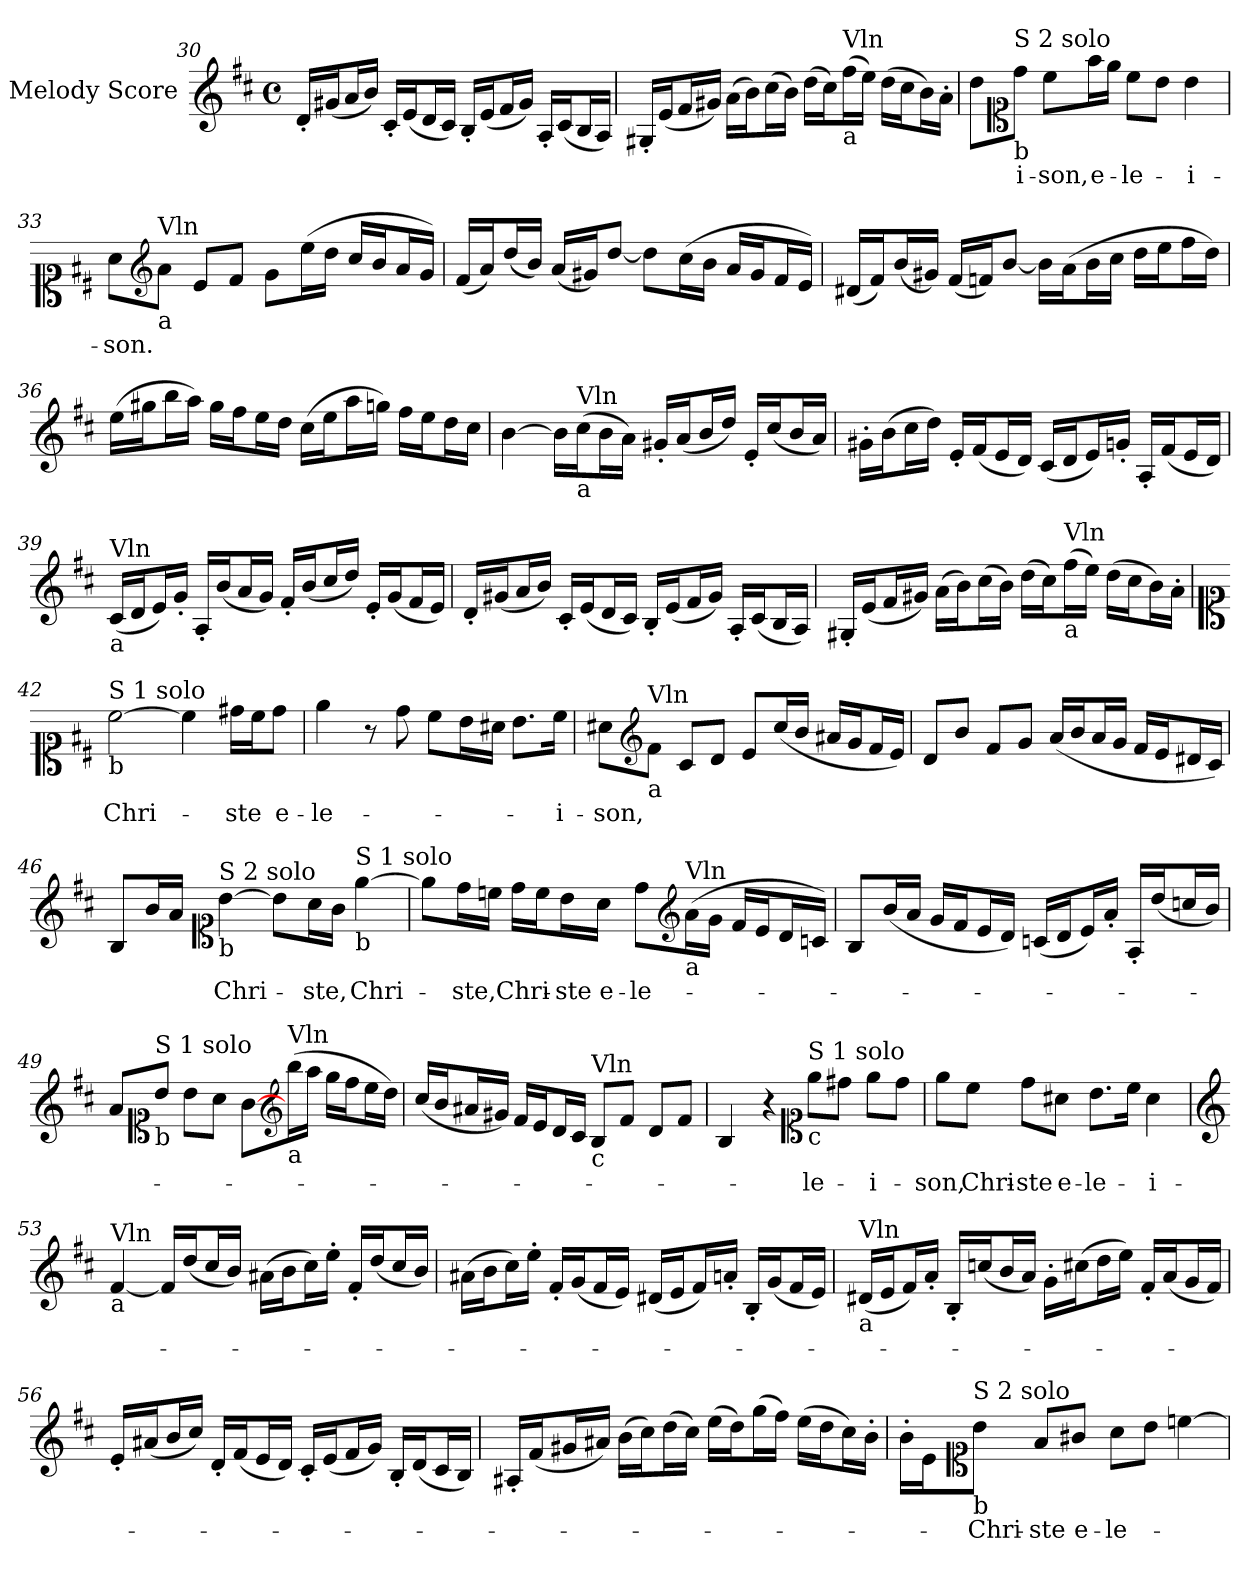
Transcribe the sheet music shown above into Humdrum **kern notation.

**kern	**text
*part1	*part1
*staff1	*staff1
*I"Melody Score	*
*clefG2	*
*k[f#c#]	*
*M4/4	*
*met(c)	*
=30	=30
16d'/LL	.
(16g#X/J	.
16a/L	.
16b/JJ)	.
16c#'/LL	.
(16e/J	.
16d/L	.
16c#/JJ)	.
16B'/LL	.
(16e/J	.
16f#/L	.
16g#/JJ)	.
16A'/LL	.
(16c#/J	.
16B/L	.
16A/JJ)	.
=31	=31
16G#X'/LL	.
(16e/J	.
16f#/L	.
16g#X/JJ)	.
(16a\LL	.
16b\J)	.
(16cc#\L	.
16b\JJ)	.
(16dd\LL	.
16cc#\J)	.
!LO:TX:a:t=Vln	!
!LO:TX:b:t=a	!
(16ff#\L	.
16ee\JJ)	.
(16dd\LL	.
16cc#\J	.
16b\L)	.
16a'\JJ	.
=32	=32
8dd\L	.
*clefC1	*
!LO:TX:a:t=S 2 solo	!
!LO:TX:b:t=b	!
!	!LO:LY:b
8dd\J	-i-
!	!LO:LY:b
8cc#\L	-son,
!	!LO:LY:b
16ff#\L	e-
16ee\JJ	.
!	!LO:LY:b
8cc#\L	-le-
8b\J	.
!	!LO:LY:b
4b\	-i-
=33	=33
!	!LO:LY:b
8a\L	-son.
*clefG2	*
!LO:TX:a:t=Vln	!
!LO:TX:b:t=a	!
8a\J	.
8e/L	.
8f#/J	.
8g\L	.
(16ee\L	.
16dd\JJ	.
16cc#/LL	.
16b/J	.
16a/L	.
16g/JJ)	.
=34	=34
(16f#/LL	.
16a/J)	.
(16dd/L	.
16b/JJ)	.
(16a/LL	.
16g#X/J)	.
[8dd/J	.
8dd\L]	.
(16cc#\L	.
16b\JJ	.
16a/LL	.
16g#/J	.
16f#/L	.
16e/JJ)	.
=35	=35
(16d#X/LL	.
16f#/J)	.
(16b/L	.
16g#X/JJ)	.
(16f#/LL	.
16fn/J)	.
[8b/J	.
16b\LL]	.
(16a\J	.
16b\L	.
16cc#\JJ	.
16dd\LL	.
16ee\J	.
16ff#\L	.
16dd\JJ)	.
=36	=36
(16ee\LL	.
16gg#X\J	.
16bb\L	.
16aa\JJ)	.
16gg#\LL	.
16ff#\J	.
16ee\L	.
16dd\JJ	.
(16cc#\LL	.
16ee\J	.
16aa\L	.
16ggn\JJ)	.
16ff#\LL	.
16ee\J	.
16dd\L	.
16cc#\JJ	.
=37	=37
[4b\	.
16b\LL]	.
!LO:TX:a:t=Vln	!
!LO:TX:b:t=a	!
(16cc#\J	.
16b\L	.
16a\JJ)	.
16g#X'/LL	.
(16a/J	.
16b/L	.
16dd/JJ)	.
16e'/LL	.
(16cc#/J	.
16b/L	.
16a/JJ)	.
=38	=38
16g#X'\LL	.
(16b\J	.
16cc#\L	.
16dd\JJ)	.
16e'/LL	.
(16f#/J	.
16e/L	.
16d/JJ)	.
(16c#/LL	.
16d/J	.
16e/L)	.
16gn'/JJ	.
16A'/LL	.
(16f#/J	.
16e/L	.
16d/JJ)	.
=39	=39
!LO:TX:a:t=Vln	!
!LO:TX:b:t=a	!
(16c#/LL	.
16d/J	.
16e/L)	.
16g'/JJ	.
16A'/LL	.
(16b/J	.
16a/L	.
16g/JJ)	.
16f#'/LL	.
(16b/J	.
16cc#/L	.
16dd/JJ)	.
16e'/LL	.
(16g/J	.
16f#/L	.
16e/JJ)	.
=40	=40
16d'/LL	.
(16g#X/J	.
16a/L	.
16b/JJ)	.
16c#'/LL	.
(16e/J	.
16d/L	.
16c#/JJ)	.
16B'/LL	.
(16e/J	.
16f#/L	.
16g#/JJ)	.
16A'/LL	.
(16c#/J	.
16B/L	.
16A/JJ)	.
=41	=41
16G#X'/LL	.
(16e/J	.
16f#/L	.
16g#X/JJ)	.
(16a\LL	.
16b\J)	.
(16cc#\L	.
16b\JJ)	.
(16dd\LL	.
16cc#\J)	.
!LO:TX:a:t=Vln	!
!LO:TX:b:t=a	!
(16ff#\L	.
16ee\JJ)	.
(16dd\LL	.
16cc#\J	.
16b\L)	.
16a'\JJ	.
=42	=42
*clefC1	*
!LO:TX:a:t=S 1 solo	!
!LO:TX:b:t=b	!
!	!LO:LY:b
[2cc#\	Chri-
4cc#\]	.
!	!LO:LY:b
16dd#X\LL	-ste
16cc#\J	.
!	!LO:LY:b
8dd#\J	e-
=43	=43
!	!LO:LY:b
4ee\	-le-
8r	.
8dd\	.
8cc#\L	.
16b\L	.
16a#X\JJ	.
8.b\L	.
!	!LO:LY:b
16cc#\Jk	-i-
=44	=44
!	!LO:LY:b
8a#X\L	-son,
*clefG2	*
!LO:TX:a:t=Vln	!
!LO:TX:b:t=a	!
8f#\J	.
8c#/L	.
8d/J	.
8e/L	.
(16cc#/L	.
16b/JJ	.
16a#X/LL	.
16g/J	.
16f#/L	.
16e/JJ)	.
=45	=45
8d/L	.
8b/J	.
8f#/L	.
8g/J	.
(16a/LL	.
16b/J	.
16a/L	.
16g/JJ	.
16f#/LL	.
16e/J	.
16d#X/L	.
16c#/JJ)	.
=46	=46
8B/L	.
16b/L	.
16a/JJ	.
*clefC1	*
!LO:TX:a:t=S 2 solo	!
!LO:TX:b:t=b	!
!	!LO:LY:b
[4b\	Chri-
8b\L]	.
!	!LO:LY:b
16a\L	-ste,
16g\JJ	.
!LO:TX:a:t=S 1 solo	!
!LO:TX:b:t=b	!
!	!LO:LY:b
[4ee\	Chri-
=47	=47
8ee\L]	.
!	!LO:LY:b
16dd\L	-ste,
16ccn\JJ	.
!	!LO:LY:b
16dd\LL	Chri-
16cc\J	.
!	!LO:LY:b
16b\L	-ste
!	!LO:LY:b
16a\JJ	e-
!	!LO:LY:b
8dd\L	-le-
*clefG2	*
!LO:TX:a:t=Vln	!
!LO:TX:b:t=a	!
(16a\L	.
16g\JJ	.
16f#/LL	.
16e/J	.
16d/L	.
16cn/JJ)	.
=48	=48
8B/L	.
(16b/L	.
16a/JJ	.
16g/LL	.
16f#/J	.
16e/L	.
16d/JJ)	.
(16cn/LL	.
16d/J	.
16e/L)	.
16a'/JJ	.
16A'/LL	.
(16dd/J	.
16ccn/L	.
16b/JJ)	.
=49	=49
8a/L	.
*clefC1	*
!LO:TX:a:t=S 1 solo	!
!LO:TX:b:t=b	!
8b/J	.
8b\L	.
8a\J	.
[8g\L	.
*clefG2	*
!LO:TX:a:t=Vln	!
!LO:TX:b:t=a	!
(16bb\L	.
16aa\JJ	.
16gg\LL	.
16ff#\J	.
16ee\L	.
16dd\JJ)	.
=50	=50
(16cc#/LL	.
16b/J	.
16a#X/L	.
16g#X/JJ)	.
16f#/LL	.
16e/J	.
16d/L	.
16c#/JJ	.
!LO:TX:a:t=Vln	!
!LO:TX:b:t=c	!
8B/L	.
8f#/J	.
8d/L	.
8f#/J	.
=51	=51
4B/	.
4r	.
*clefC1	*
!LO:TX:a:t=S 1 solo	!
!LO:TX:b:t=c	!
!	!LO:LY:b
8ee\L	-le-
8dd#\J	.
!	!LO:LY:b
8ee\L	-i-
8dd#\J	.
=52	=52
!	!LO:LY:b
8ee\L	-son,
!	!LO:LY:b
8cc#\J	Chri-
!	!LO:LY:b
8dd\L	-ste
!	!LO:LY:b
8a#X\J	e-
!	!LO:LY:b
8.b\L	-le-
16cc#\Jk	.
!	!LO:LY:b
4a#\	-i-
=53	=53
*clefG2	*
!LO:TX:a:t=Vln	!
!LO:TX:b:t=a	!
[4f#/	.
16f#/LL]	.
(16dd/J	.
16cc#/L	.
16b/JJ)	.
(16a#X\LL	.
16b\J	.
16cc#\L)	.
16ee'\JJ	.
16f#'/LL	.
(16dd/J	.
16cc#/L	.
16b/JJ)	.
=54	=54
(16a#X\LL	.
16b\J	.
16cc#\L)	.
16ee'\JJ	.
16f#'/LL	.
(16g/J	.
16f#/L	.
16e/JJ)	.
(16d#X/LL	.
16e/J	.
16f#/L)	.
16an'/JJ	.
16B'/LL	.
(16g/J	.
16f#/L	.
16e/JJ)	.
=55	=55
!LO:TX:a:t=Vln	!
!LO:TX:b:t=a	!
(16d#X/LL	.
16e/J	.
16f#/L)	.
16a'/JJ	.
16B'/LL	.
(16ccn/J	.
16b/L	.
16a/JJ)	.
16g'\LL	.
(16cc#X\J	.
16dd\L	.
16ee\JJ)	.
16f#'/LL	.
(16a/J	.
16g/L	.
16f#/JJ)	.
=56	=56
16e'/LL	.
(16a#X/J	.
16b/L	.
16cc#/JJ)	.
16d'/LL	.
(16f#/J	.
16e/L	.
16d/JJ)	.
16c#'/LL	.
(16e/J	.
16f#/L	.
16g/JJ)	.
16B'/LL	.
(16d/J	.
16c#/L	.
16B/JJ)	.
=57	=57
16A#X'/LL	.
(16f#/J	.
16g#X/L	.
16a#X/JJ)	.
(16b\LL	.
16cc#\J)	.
(16dd\L	.
16cc#\JJ)	.
(16ee\LL	.
16dd\J)	.
(16gg\L	.
16ff#\JJ)	.
(16ee\LL	.
16dd\J	.
16cc#\L)	.
16b'\JJ	.
=58	=58
16b'\LL	.
16e\J	.
*clefC1	*
!LO:TX:a:t=S 2 solo	!
!LO:TX:b:t=b	!
!	!LO:LY:b
8b\J	Chri-
!	!LO:LY:b
8f#/L	-ste
!	!LO:LY:b
8g#X/J	e-
!	!LO:LY:b
8a\L	-le-
8b\J	.
[4ccn\	.
=	=
*-	*-
